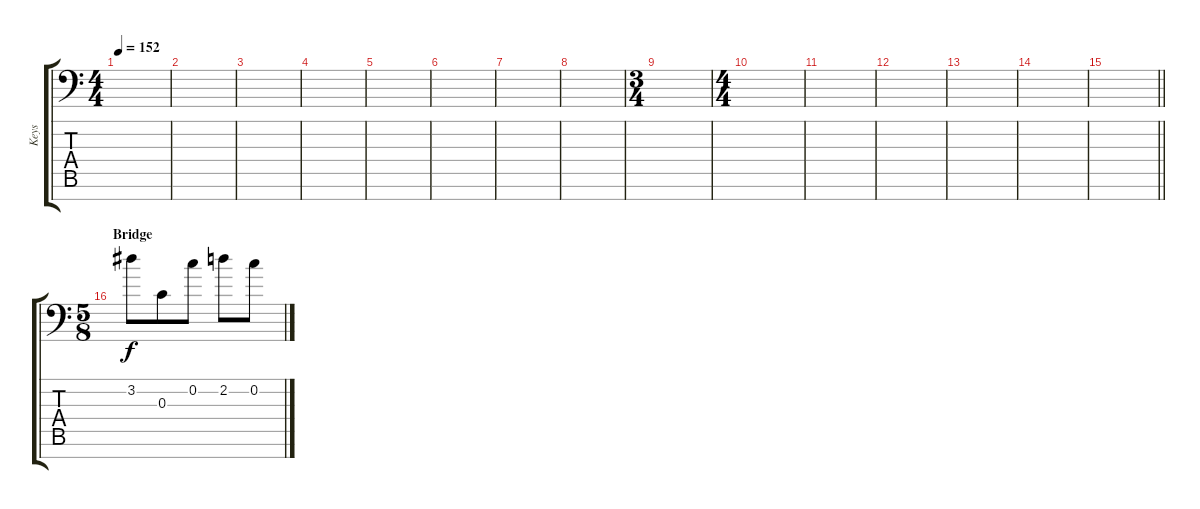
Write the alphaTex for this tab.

\track ("Keys" "Keys") {instrument fx5brightness}
\staff {score tabs}
\tuning (C6 C5 C4 C3 C2 C1 C0) {hide}
\ts (4 4)
\tempo 152
\clef f4
\ks c
|
|
|
|
|
|
|
|
\ts (3 4)
|
\ts (4 4)
|
|
|
|
|
\barLineRight lightlight
|
\ts (5 8)
\section ("" "Bridge")
3.2.8 0.3.8 0.2.8 2.2.8 0.2.8
